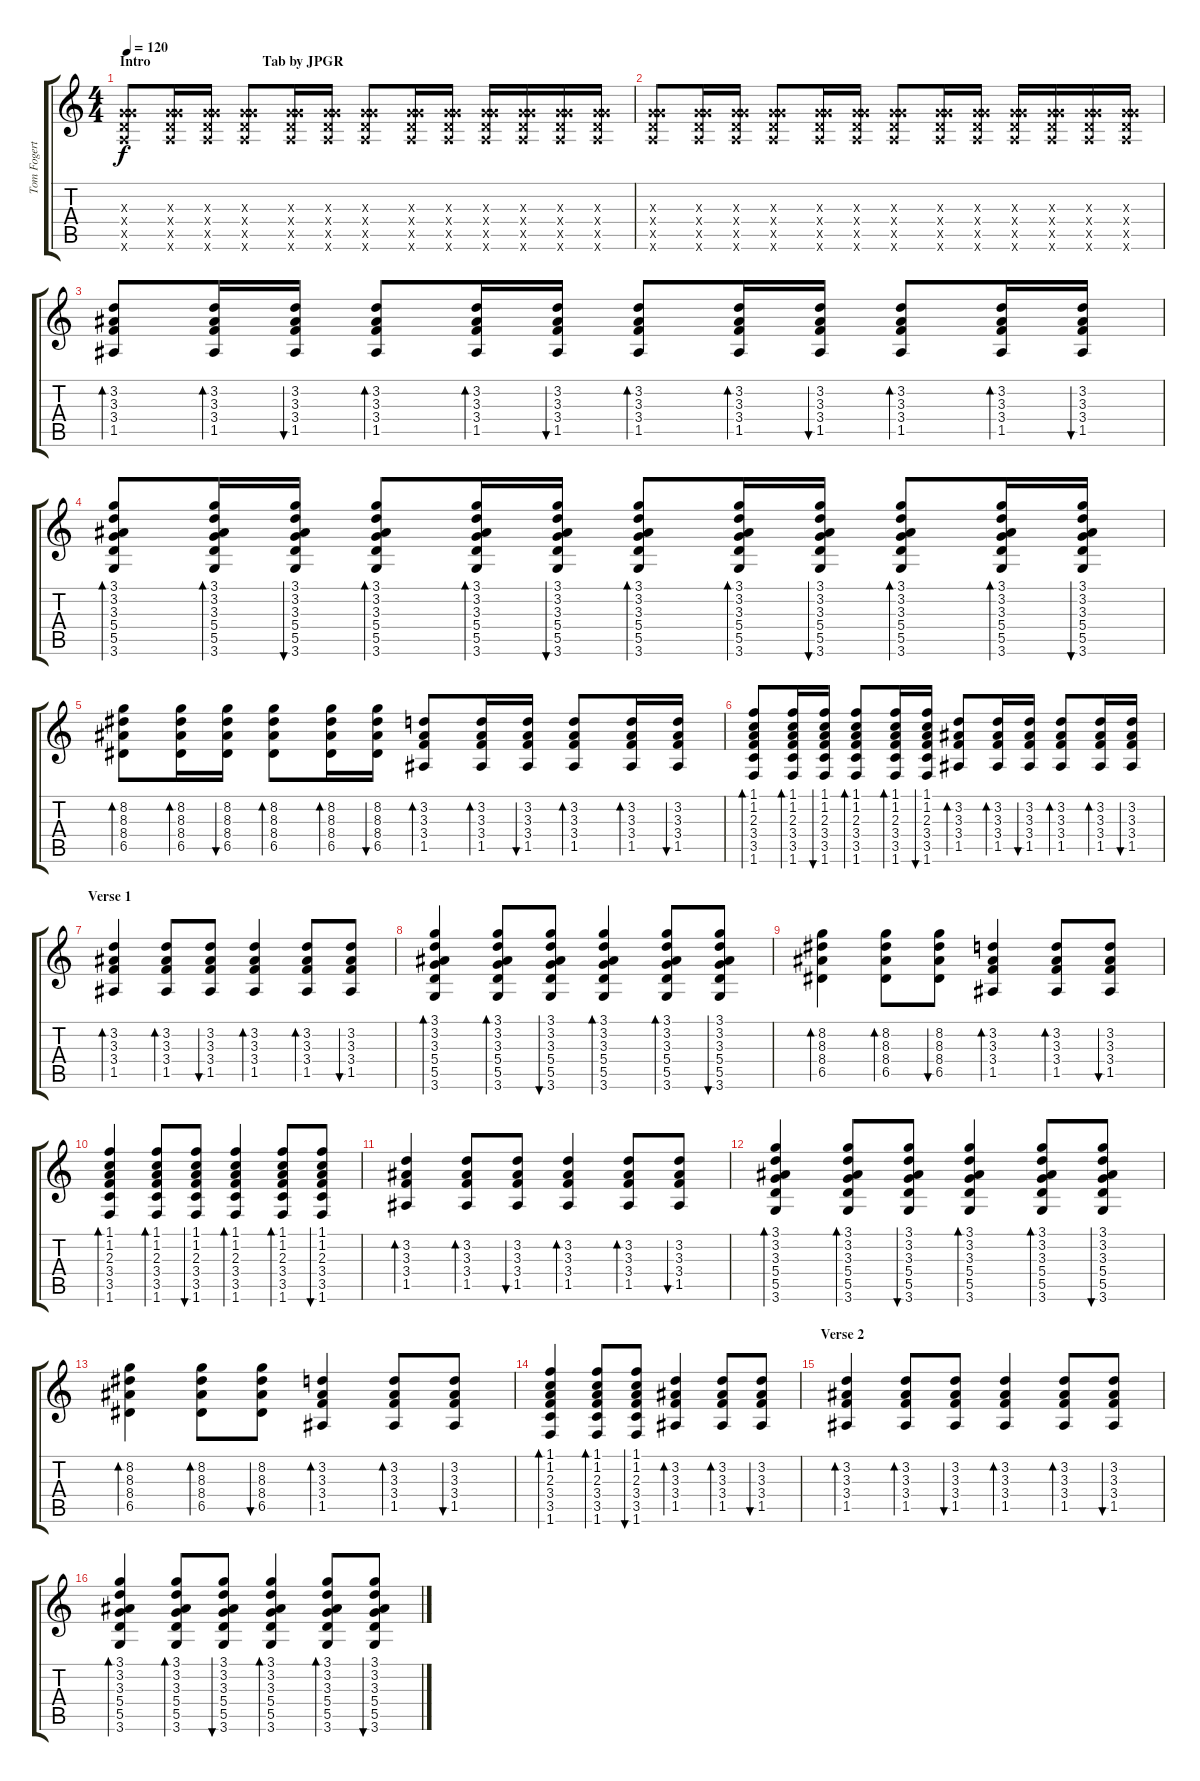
\track ("Tom Fogerty" "Tom Fogert") {instrument acousticguitarsteel}
\staff {score tabs}
\tuning (E4 B3 G3 D3 A2 E2) {hide}
\ts (4 4)
\section ("" "Intro                                Tab by JPGR")
\tempo 120
\clef g2
\ks c
(0.3{x} 5.4{x} 5.5{x} 5.6{x}).8{dy f instrument acousticguitarsteel} (0.3{x} 5.4{x} 5.5{x} 5.6{x}).16 (0.3{x} 5.4{x} 5.5{x} 5.6{x}).16 (0.3{x} 5.4{x} 5.5{x} 5.6{x}).8 (0.3{x} 5.4{x} 5.5{x} 5.6{x}).16 (0.3{x} 5.4{x} 5.5{x} 5.6{x}).16 (0.3{x} 5.4{x} 5.5{x} 5.6{x}).8 (0.3{x} 5.4{x} 5.5{x} 5.6{x}).16 (0.3{x} 5.4{x} 5.5{x} 5.6{x}).16 (0.3{x} 5.4{x} 5.5{x} 5.6{x}).16 (0.3{x} 5.4{x} 5.5{x} 5.6{x}).16 (0.3{x} 5.4{x} 5.5{x} 5.6{x}).16 (0.3{x} 5.4{x} 5.5{x} 5.6{x}).16 |
(0.3{x} 5.4{x} 5.5{x} 5.6{x}).8 (0.3{x} 5.4{x} 5.5{x} 5.6{x}).16 (0.3{x} 5.4{x} 5.5{x} 5.6{x}).16 (0.3{x} 5.4{x} 5.5{x} 5.6{x}).8 (0.3{x} 5.4{x} 5.5{x} 5.6{x}).16 (0.3{x} 5.4{x} 5.5{x} 5.6{x}).16 (0.3{x} 5.4{x} 5.5{x} 5.6{x}).8 (0.3{x} 5.4{x} 5.5{x} 5.6{x}).16 (0.3{x} 5.4{x} 5.5{x} 5.6{x}).16 (0.3{x} 5.4{x} 5.5{x} 5.6{x}).16 (0.3{x} 5.4{x} 5.5{x} 5.6{x}).16 (0.3{x} 5.4{x} 5.5{x} 5.6{x}).16 (0.3{x} 5.4{x} 5.5{x} 5.6{x}).16 |
(3.2 3.3 3.4 1.5).8{bd 60 volume 9} (3.2 3.3 3.4 1.5).16{bd 60} (3.2 3.3 3.4 1.5).16{bu 60} (3.2 3.3 3.4 1.5).8{bd 60} (3.2 3.3 3.4 1.5).16{bd 60} (3.2 3.3 3.4 1.5).16{bu 60} (3.2 3.3 3.4 1.5).8{bd 60} (3.2 3.3 3.4 1.5).16{bd 60} (3.2 3.3 3.4 1.5).16{bu 60} (3.2 3.3 3.4 1.5).8{bd 60} (3.2 3.3 3.4 1.5).16{bd 60} (3.2 3.3 3.4 1.5).16{bu 60} |
(3.1 3.2 3.3 5.4 5.5 3.6).8{bd 60} (3.1 3.2 3.3 5.4 5.5 3.6).16{bd 60} (3.1 3.2 3.3 5.4 5.5 3.6).16{bu 60} (3.1 3.2 3.3 5.4 5.5 3.6).8{bd 60} (3.1 3.2 3.3 5.4 5.5 3.6).16{bd 60} (3.1 3.2 3.3 5.4 5.5 3.6).16{bu 60} (3.1 3.2 3.3 5.4 5.5 3.6).8{bd 60} (3.1 3.2 3.3 5.4 5.5 3.6).16{bd 60} (3.1 3.2 3.3 5.4 5.5 3.6).16{bu 60} (3.1 3.2 3.3 5.4 5.5 3.6).8{bd 60} (3.1 3.2 3.3 5.4 5.5 3.6).16{bd 60} (3.1 3.2 3.3 5.4 5.5 3.6).16{bu 60} |
(8.2 8.3 8.4 6.5).8{bd 60} (8.2 8.3 8.4 6.5).16{bd 60} (8.2 8.3 8.4 6.5).16{bu 60} (8.2 8.3 8.4 6.5).8{bd 60} (8.2 8.3 8.4 6.5).16{bd 60} (8.2 8.3 8.4 6.5).16{bu 60} (3.2 3.3 3.4 1.5).8{bd 60} (3.2 3.3 3.4 1.5).16{bd 60} (3.2 3.3 3.4 1.5).16{bu 60} (3.2 3.3 3.4 1.5).8{bd 60} (3.2 3.3 3.4 1.5).16{bd 60} (3.2 3.3 3.4 1.5).16{bu 60} |
(1.1 1.2 2.3 3.4 3.5 1.6).8{bd 60} (1.1 1.2 2.3 3.4 3.5 1.6).16{bd 60} (1.1 1.2 2.3 3.4 3.5 1.6).16{bu 60} (1.1 1.2 2.3 3.4 3.5 1.6).8{bd 60} (1.1 1.2 2.3 3.4 3.5 1.6).16{bd 60} (1.1 1.2 2.3 3.4 3.5 1.6).16{bu 60} (3.2 3.3 3.4 1.5).8{bd 60} (3.2 3.3 3.4 1.5).16{bd 60} (3.2 3.3 3.4 1.5).16{bu 60} (3.2 3.3 3.4 1.5).8{bd 60} (3.2 3.3 3.4 1.5).16{bd 60} (3.2 3.3 3.4 1.5).16{bu 60} |
\section ("" "Verse 1")
(3.2 3.3 3.4 1.5).4{bd 60} (3.2 3.3 3.4 1.5).8{bd 60} (3.2 3.3 3.4 1.5).8{bu 60} (3.2 3.3 3.4 1.5).4{bd 60} (3.2 3.3 3.4 1.5).8{bd 60} (3.2 3.3 3.4 1.5).8{bu 60} |
(3.1 3.2 3.3 5.4 5.5 3.6).4{bd 60} (3.1 3.2 3.3 5.4 5.5 3.6).8{bd 60} (3.1 3.2 3.3 5.4 5.5 3.6).8{bu 60} (3.1 3.2 3.3 5.4 5.5 3.6).4{bd 60} (3.1 3.2 3.3 5.4 5.5 3.6).8{bd 60} (3.1 3.2 3.3 5.4 5.5 3.6).8{bu 60} |
(8.2 8.3 8.4 6.5).4{bd 60} (8.2 8.3 8.4 6.5).8{bd 60} (8.2 8.3 8.4 6.5).8{bu 60} (3.2 3.3 3.4 1.5).4{bd 60} (3.2 3.3 3.4 1.5).8{bd 60} (3.2 3.3 3.4 1.5).8{bu 60} |
(1.1 1.2 2.3 3.4 3.5 1.6).4{bd 60} (1.1 1.2 2.3 3.4 3.5 1.6).8{bd 60} (1.1 1.2 2.3 3.4 3.5 1.6).8{bu 60} (1.1 1.2 2.3 3.4 3.5 1.6).4{bd 60} (1.1 1.2 2.3 3.4 3.5 1.6).8{bd 60} (1.1 1.2 2.3 3.4 3.5 1.6).8{bu 60} |
(3.2 3.3 3.4 1.5).4{bd 60} (3.2 3.3 3.4 1.5).8{bd 60} (3.2 3.3 3.4 1.5).8{bu 60} (3.2 3.3 3.4 1.5).4{bd 60} (3.2 3.3 3.4 1.5).8{bd 60} (3.2 3.3 3.4 1.5).8{bu 60} |
(3.1 3.2 3.3 5.4 5.5 3.6).4{bd 60} (3.1 3.2 3.3 5.4 5.5 3.6).8{bd 60} (3.1 3.2 3.3 5.4 5.5 3.6).8{bu 60} (3.1 3.2 3.3 5.4 5.5 3.6).4{bd 60} (3.1 3.2 3.3 5.4 5.5 3.6).8{bd 60} (3.1 3.2 3.3 5.4 5.5 3.6).8{bu 60} |
(8.2 8.3 8.4 6.5).4{bd 60} (8.2 8.3 8.4 6.5).8{bd 60} (8.2 8.3 8.4 6.5).8{bu 60} (3.2 3.3 3.4 1.5).4{bd 60} (3.2 3.3 3.4 1.5).8{bd 60} (3.2 3.3 3.4 1.5).8{bu 60} |
(1.1 1.2 2.3 3.4 3.5 1.6).4{bd 60} (1.1 1.2 2.3 3.4 3.5 1.6).8{bd 60} (1.1 1.2 2.3 3.4 3.5 1.6).8{bu 60} (3.2 3.3 3.4 1.5).4{bd 60} (3.2 3.3 3.4 1.5).8{bd 60} (3.2 3.3 3.4 1.5).8{bu 60} |
\section ("" "Verse 2")
(3.2 3.3 3.4 1.5).4{bd 60} (3.2 3.3 3.4 1.5).8{bd 60} (3.2 3.3 3.4 1.5).8{bu 60} (3.2 3.3 3.4 1.5).4{bd 60} (3.2 3.3 3.4 1.5).8{bd 60} (3.2 3.3 3.4 1.5).8{bu 60} |
(3.1 3.2 3.3 5.4 5.5 3.6).4{bd 60} (3.1 3.2 3.3 5.4 5.5 3.6).8{bd 60} (3.1 3.2 3.3 5.4 5.5 3.6).8{bu 60} (3.1 3.2 3.3 5.4 5.5 3.6).4{bd 60} (3.1 3.2 3.3 5.4 5.5 3.6).8{bd 60} (3.1 3.2 3.3 5.4 5.5 3.6).8{bu 60}
